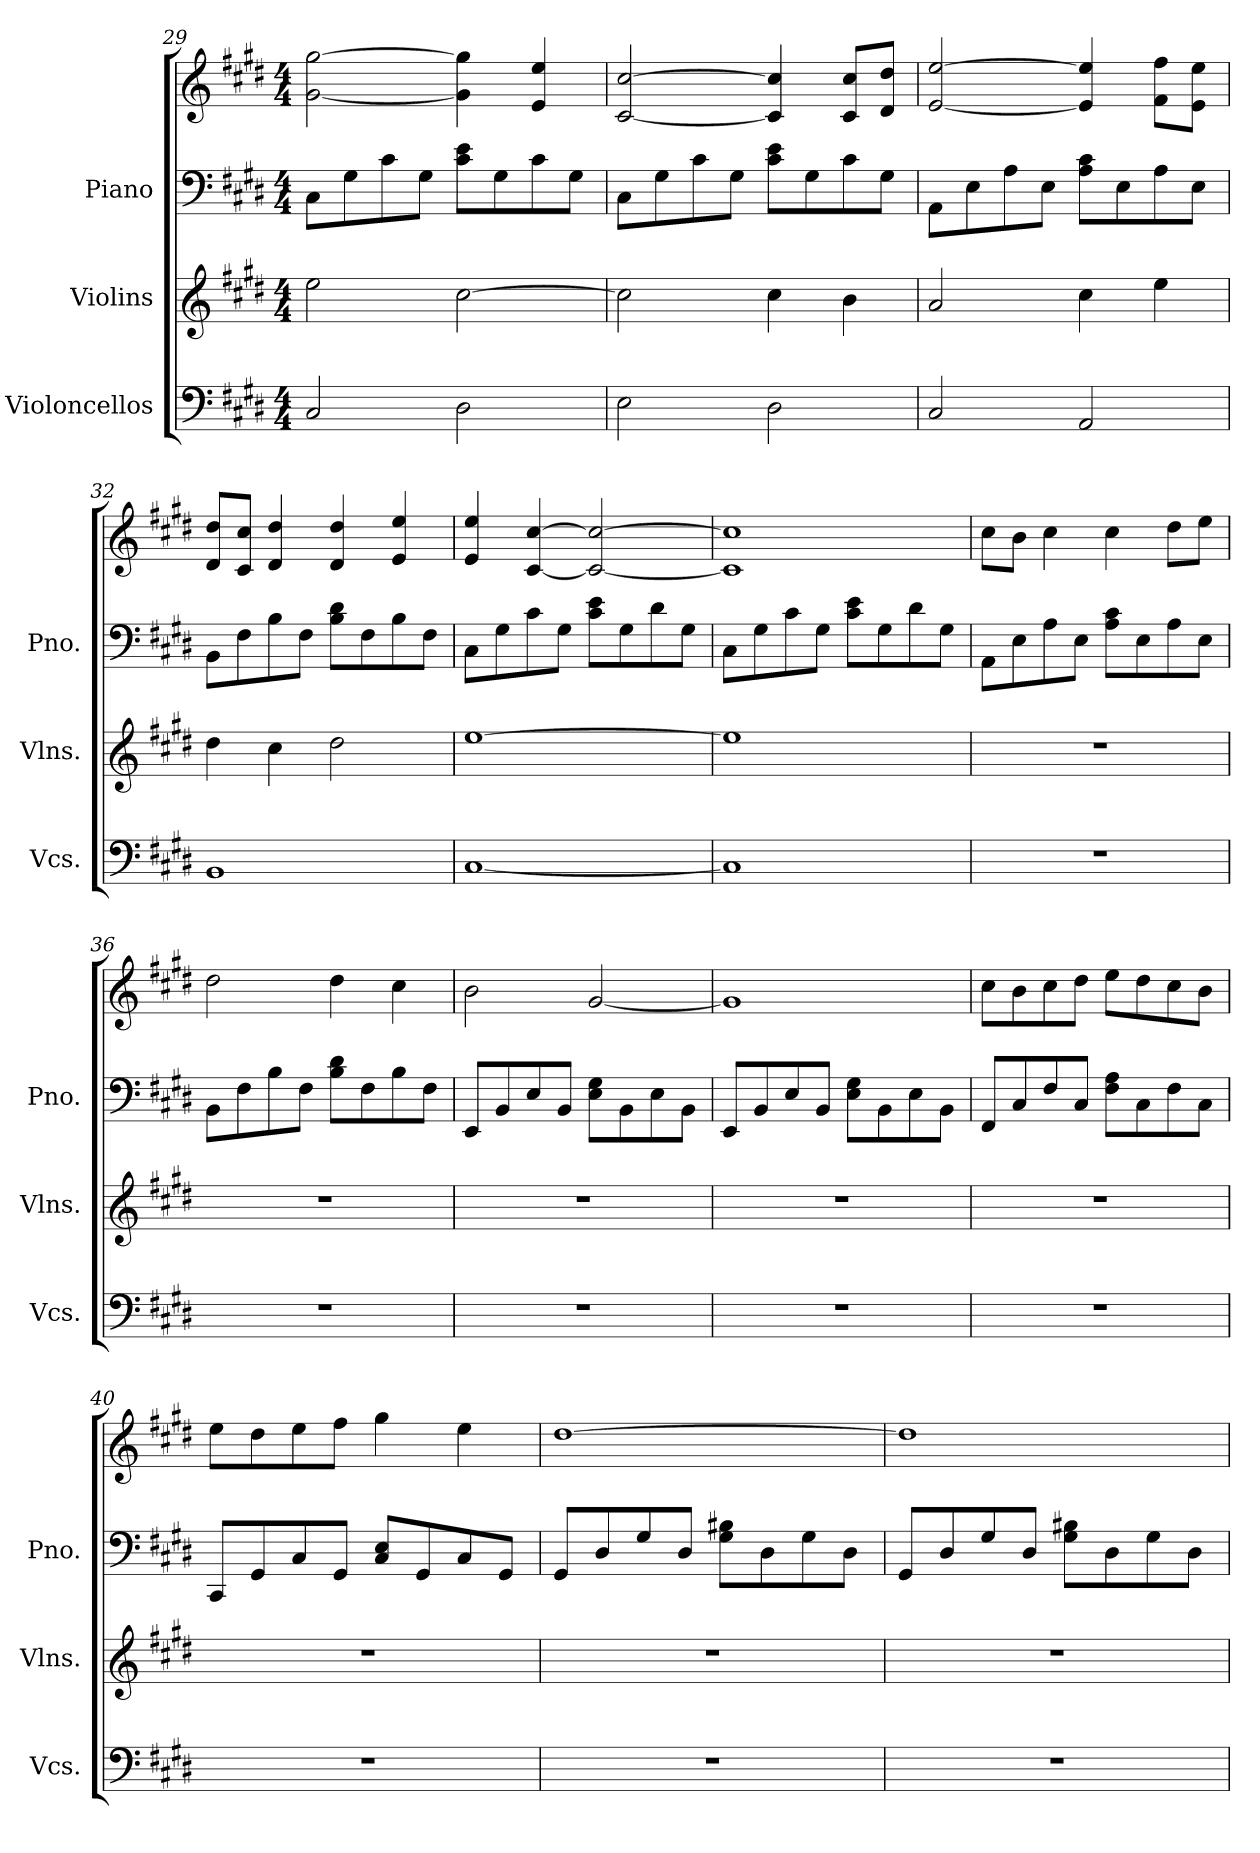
**kern	**kern	**kern	**kern
*part3	*part2	*part1	*part1
*staff4	*staff3	*staff2	*staff1
*I"Violoncellos	*I"Violins	*I"Piano	*
*I'Vcs.	*I'Vlns.	*I'Pno.	*
*clefF4	*clefG2	*clefF4	*clefG2
*k[f#c#g#d#]	*k[f#c#g#d#]	*k[f#c#g#d#]	*k[f#c#g#d#]
*M4/4	*M4/4	*M4/4	*M4/4
=29	=29	=29	=29
2C#/	2ee\	8C#\L	[2g#\ [2gg#\
.	.	8G#\	.
.	.	8c#\	.
.	.	8G#\J	.
2D#\	[2cc#\	8c#\ 8e\L	4g#\] 4gg#\]
.	.	8G#\	.
.	.	8c#\	4e/ 4ee/
.	.	8G#\J	.
=30	=30	=30	=30
2E\	2cc#\]	8C#\L	[2c#/ [2cc#/
.	.	8G#\	.
.	.	8c#\	.
.	.	8G#\J	.
2D#\	4cc#\	8c#\ 8e\L	4c#/] 4cc#/]
.	.	8G#\	.
.	4b\	8c#\	8c#/ 8cc#/L
.	.	8G#\J	8d#/ 8dd#/J
!!LO:LB:g=z
=31	=31	=31	=31
2C#/	2a/	8AA\L	[2e/ [2ee/
.	.	8E\	.
.	.	8A\	.
.	.	8E\J	.
2AA/	4cc#\	8A\ 8c#\L	4e/] 4ee/]
.	.	8E\	.
.	4ee\	8A\	8f#\ 8ff#\L
.	.	8E\J	8e\ 8ee\J
=32	=32	=32	=32
1BB	4dd#\	8BB\L	8d#/ 8dd#/L
.	.	8F#\	8c#/ 8cc#/J
.	4cc#\	8B\	4d#/ 4dd#/
.	.	8F#\J	.
.	2dd#\	8B\ 8d#\L	4d#/ 4dd#/
.	.	8F#\	.
.	.	8B\	4e/ 4ee/
.	.	8F#\J	.
=33	=33	=33	=33
[1C#	[1ee	8C#\L	4e/ 4ee/
.	.	8G#\	.
.	.	8c#\	[4c#/ [4cc#/
.	.	8G#\J	.
.	.	8c#\ 8e\L	2c#/_ 2cc#/_
.	.	8G#\	.
.	.	8d#\	.
.	.	8G#\J	.
=34	=34	=34	=34
1C#]	1ee]	8C#\L	1c#] 1cc#]
.	.	8G#\	.
.	.	8c#\	.
.	.	8G#\J	.
.	.	8c#\ 8e\L	.
.	.	8G#\	.
.	.	8d#\	.
.	.	8G#\J	.
=35	=35	=35	=35
1r	1r	8AA\L	8cc#\L
.	.	8E\	8b\J
.	.	8A\	4cc#\
.	.	8E\J	.
.	.	8A\ 8c#\L	4cc#\
.	.	8E\	.
.	.	8A\	8dd#\L
.	.	8E\J	8ee\J
=36	=36	=36	=36
1r	1r	8BB\L	2dd#\
.	.	8F#\	.
.	.	8B\	.
.	.	8F#\J	.
.	.	8B\ 8d#\L	4dd#\
.	.	8F#\	.
.	.	8B\	4cc#\
.	.	8F#\J	.
!!LO:PB:g=z
=37	=37	=37	=37
1r	1r	8EE/L	2b\
.	.	8BB/	.
.	.	8E/	.
.	.	8BB/J	.
.	.	8E\ 8G#\L	[2g#/
.	.	8BB\	.
.	.	8E\	.
.	.	8BB\J	.
=38	=38	=38	=38
1r	1r	8EE/L	1g#]
.	.	8BB/	.
.	.	8E/	.
.	.	8BB/J	.
.	.	8E\ 8G#\L	.
.	.	8BB\	.
.	.	8E\	.
.	.	8BB\J	.
=39	=39	=39	=39
1r	1r	8FF#/L	8cc#\L
.	.	8C#/	8b\
.	.	8F#/	8cc#\
.	.	8C#/J	8dd#\J
.	.	8F#\ 8A\L	8ee\L
.	.	8C#\	8dd#\
.	.	8F#\	8cc#\
.	.	8C#\J	8b\J
=40	=40	=40	=40
1r	1r	8CC#/L	8ee\L
.	.	8GG#/	8dd#\
.	.	8C#/	8ee\
.	.	8GG#/J	8ff#\J
.	.	8C#/ 8E/L	4gg#\
.	.	8GG#/	.
.	.	8C#/	4ee\
.	.	8GG#/J	.
=41	=41	=41	=41
1r	1r	8GG#/L	[1dd#
.	.	8D#/	.
.	.	8G#/	.
.	.	8D#/J	.
.	.	8G#\ 8B#X\L	.
.	.	8D#\	.
.	.	8G#\	.
.	.	8D#\J	.
=42	=42	=42	=42
1r	1r	8GG#/L	1dd#]
.	.	8D#/	.
.	.	8G#/	.
.	.	8D#/J	.
.	.	8G#\ 8B#X\L	.
.	.	8D#\	.
.	.	8G#\	.
.	.	8D#\J	.
=	=	=	=
*-	*-	*-	*-
